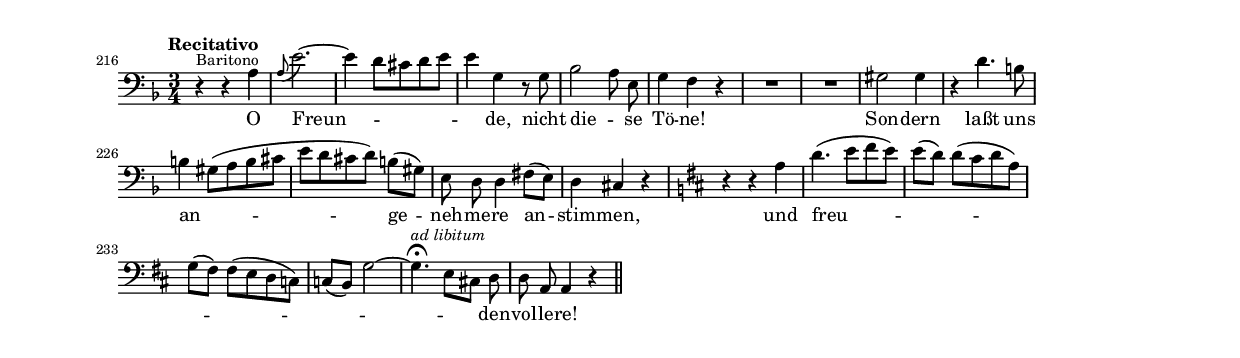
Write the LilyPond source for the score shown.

% DO NOT EDIT this file manually; it is automatically
% generated from Documentation/snippets/new
% Make any changes in Documentation/snippets/new/
% and then run scripts/auxiliar/makelsr.py
%
% This file is in the public domain.
%% Note: this file works from version 2.13.47
\version "2.13.47"

#(set-global-staff-size 15)
\paper {
  ragged-right = ##t
  line-width = 17\cm
  indent = 0\cm
}

\header {
  lsrtags = "headwords"
  texidoc = ""
  doctitle = "headword"
} % begin verbatim


\layout {
  \context {
    \Score
    \override PaperColumn #'keep-inside-line = ##t
    \override NonMusicalPaperColumn #'keep-inside-line = ##t
  }
}

% L. van Beethoven. Symphony No. 9 in D minor, op.125; Finale
% mm. 216 -- 236
% Text: F. von Schiller

\score {
  \new Staff \relative c' {
    \set Score.currentBarNumber = 216
    \bar ""  % make first bar number be shown
    \clef bass \key d \minor \time 3/4
    % \tempo "Presto"
    % \compressFullBarRests  R2.*8
    \tempo "Recitativo"
    \autoBeamOff
    r4^\markup { \small Baritono } r a
    \appoggiatura a8 e'2. ~
    e4 d8[ cis d e]
    e4 g, r8 g
    bes2 a8 e
    g4 f r
    R2.*2
    gis2 gis4
    r4 d'4. b8
    b4 gis8([ a b cis]
    e8[ d cis d)] b([ gis)]
    e8 d d4 fis8([ e)]
    d4 cis r
    \key d \major
    r4 r a'
    d4.( e8[ fis e)]
    e([ d)] d([ cis d a)]
    g8([ fis)] fis([ e d c)]
    c8([ b)] g'2~
    \once \override Script #'outside-staff-priority = #1 % put fermata closer to staff
    g4.\fermata ^\markup { \small \italic "ad libitum" } e8[ cis!] d
    d8 a a4 r \bar "||"

    % \time 4/4 \tempo "Allegro assai"
    % R1
    % e''4^\f d r2
    % R1
    % e4( ^\f d2) a8([ g)]
  }
  \addlyrics {
    O Freun -- _ _ de, nicht die -- _ se Tö -- ne!
    Son -- dern laßt uns an -- _ ge -- neh -- me -- re an -- stim -- men,
    und freu -- _ _ _ _ _ _ _ den -- vol -- le -- re!
    % Freu -- de, Freu -- de,__
  }
}

